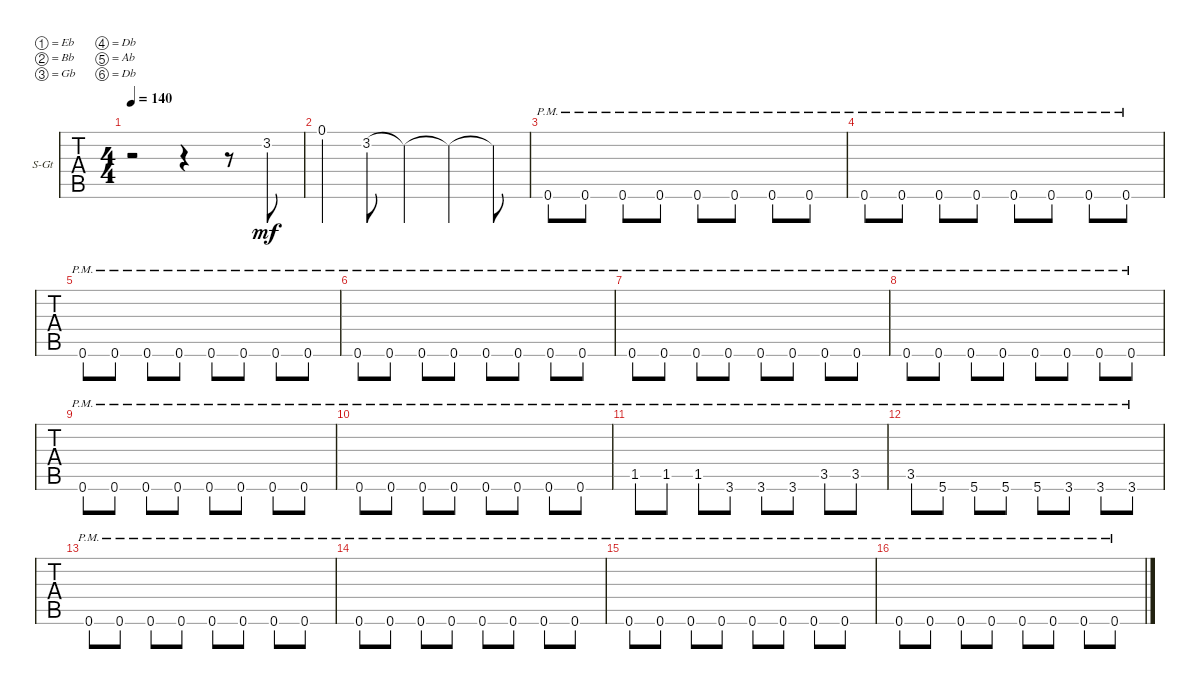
\defaultSystemsLayout 4
\bracketExtendMode groupsimilarinstruments
\firstSystemTrackNameOrientation horizontal
\otherSystemsTrackNameOrientation horizontal
\track ("Steel Guitar" "S-Gt") {instrument acousticguitarsteel}
\staff {tabs}
\tuning (Eb4 Bb3 Gb3 Db3 Ab2 Db2)
\ts (4 4)
\tempo 140
\clef g2
\ks c
r.2{dy mf} r.4 r.8 3.2.8 |
0.1.4 3.2.8 3.2{t}.4 3.2{t}.4 3.2{t}.8 |
0.6{pm}.8 0.6{pm}.8 0.6{pm}.8 0.6{pm}.8 0.6{pm}.8 0.6{pm}.8 0.6{pm}.8 0.6{pm}.8 |
0.6{pm}.8 0.6{pm}.8 0.6{pm}.8 0.6{pm}.8 0.6{pm}.8 0.6{pm}.8 0.6{pm}.8 0.6{pm}.8 |
0.6{pm}.8 0.6{pm}.8 0.6{pm}.8 0.6{pm}.8 0.6{pm}.8 0.6{pm}.8 0.6{pm}.8 0.6{pm}.8 |
0.6{pm}.8 0.6{pm}.8 0.6{pm}.8 0.6{pm}.8 0.6{pm}.8 0.6{pm}.8 0.6{pm}.8 0.6{pm}.8 |
0.6{pm}.8 0.6{pm}.8 0.6{pm}.8 0.6{pm}.8 0.6{pm}.8 0.6{pm}.8 0.6{pm}.8 0.6{pm}.8 |
0.6{pm}.8 0.6{pm}.8 0.6{pm}.8 0.6{pm}.8 0.6{pm}.8 0.6{pm}.8 0.6{pm}.8 0.6{pm}.8 |
0.6{pm}.8 0.6{pm}.8 0.6{pm}.8 0.6{pm}.8 0.6{pm}.8 0.6{pm}.8 0.6{pm}.8 0.6{pm}.8 |
0.6{pm}.8 0.6{pm}.8 0.6{pm}.8 0.6{pm}.8 0.6{pm}.8 0.6{pm}.8 0.6{pm}.8 0.6{pm}.8 |
1.5{pm}.8 1.5{pm}.8 1.5{pm}.8 3.6{pm}.8 3.6{pm}.8 3.6{pm}.8 3.5{pm}.8 3.5{pm}.8 |
3.5{pm}.8 5.6{pm}.8 5.6{pm}.8 5.6{pm}.8 5.6{pm}.8 3.6{pm}.8 3.6{pm}.8 3.6{pm}.8 |
0.6{pm}.8 0.6{pm}.8 0.6{pm}.8 0.6{pm}.8 0.6{pm}.8 0.6{pm}.8 0.6{pm}.8 0.6{pm}.8 |
0.6{pm}.8 0.6{pm}.8 0.6{pm}.8 0.6{pm}.8 0.6{pm}.8 0.6{pm}.8 0.6{pm}.8 0.6{pm}.8 |
0.6{pm}.8 0.6{pm}.8 0.6{pm}.8 0.6{pm}.8 0.6{pm}.8 0.6{pm}.8 0.6{pm}.8 0.6{pm}.8 |
0.6{pm}.8 0.6{pm}.8 0.6{pm}.8 0.6{pm}.8 0.6{pm}.8 0.6{pm}.8 0.6{pm}.8 0.6{pm}.8
